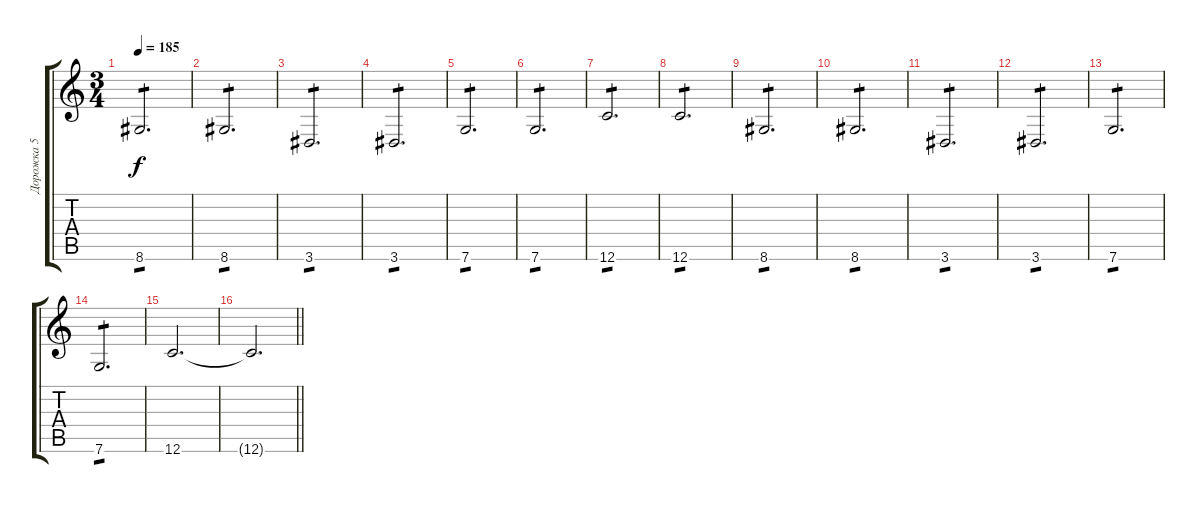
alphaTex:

\track ("Дорожка 5" "Дорожка 5") {instrument electricbassfinger}
\staff {score tabs}
\tuning (D4 A3 F3 C3 G2 C2) {hide}
\ts (3 4)
\tempo 185
\clef g2
\ks c
8.6.2{d tp 1 dy f} |
8.6.2{d tp 1} |
3.6.2{d tp 1} |
3.6.2{d tp 1} |
7.6.2{d tp 1} |
7.6.2{d tp 1} |
12.6.2{d tp 1} |
12.6.2{d tp 1} |
8.6.2{d tp 1} |
8.6.2{d tp 1} |
3.6.2{d tp 1} |
3.6.2{d tp 1} |
7.6.2{d tp 1} |
7.6.2{d tp 1} |
12.6.2{d} |
\barLineRight lightlight
12.6{t}.2{d}
